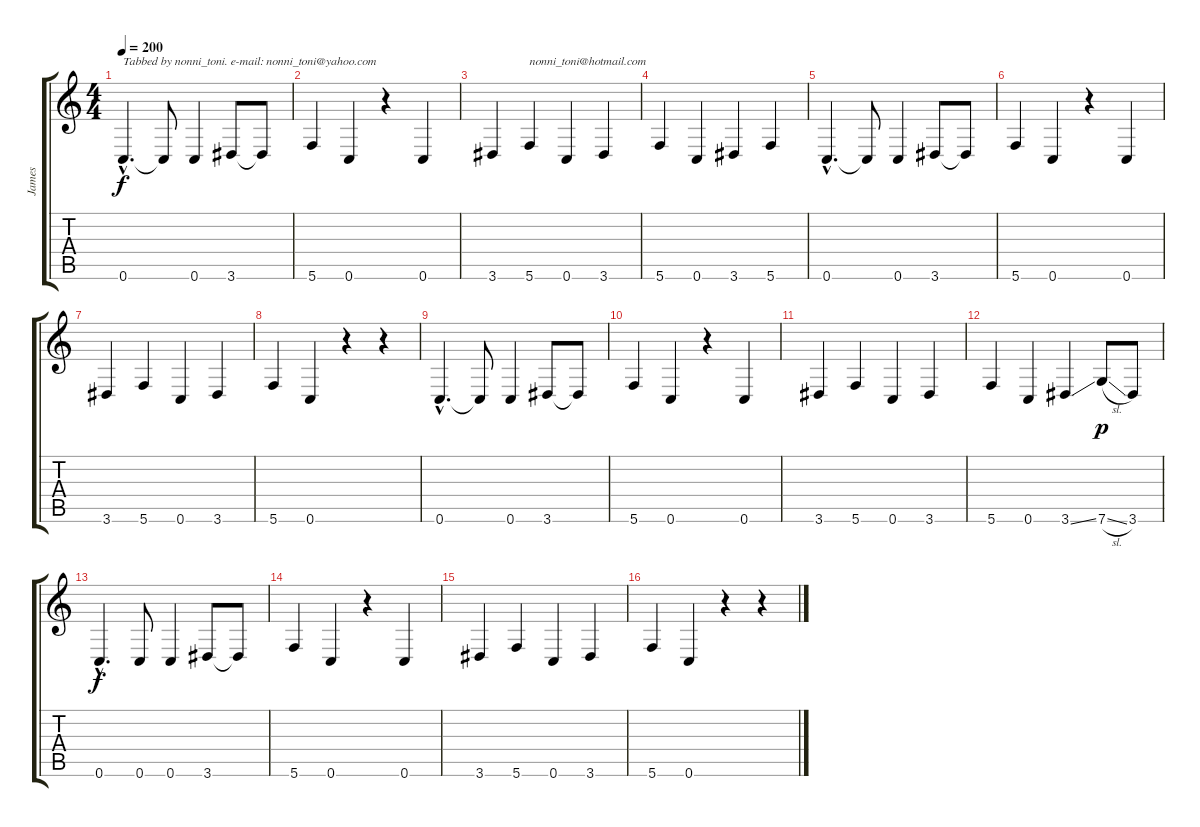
\track ("James" "James") {instrument overdrivenguitar}
\staff {score tabs}
\tuning (D4 A3 F3 C3 G2 C2) {hide}
\ts (4 4)
\tempo 200
\clef g2
\ks c
0.6{hac}.4{d txt "Tabbed by nonni_toni. e-mail: nonni_toni@yahoo.com" dy f instrument electricguitarmuted} 0.6{t}.8 0.6.4 3.6.8 3.6{t}.8 |
5.6.4 0.6.4 r.4 0.6.4 |
3.6.4 5.6.4{txt "nonni_toni@hotmail.com"} 0.6.4 3.6.4 |
5.6.4 0.6.4 3.6.4 5.6.4 |
0.6{hac}.4{d} 0.6{t}.8 0.6.4 3.6.8 3.6{t}.8 |
5.6.4 0.6.4 r.4 0.6.4 |
3.6.4 5.6.4 0.6.4 3.6.4 |
5.6.4 0.6.4 r.4 r.4 |
0.6{hac}.4{d} 0.6{t}.8 0.6.4 3.6.8 3.6{t}.8 |
5.6.4 0.6.4 r.4 0.6.4 |
3.6.4 5.6.4 0.6.4 3.6.4 |
5.6.4 0.6.4 3.6{ss}.4 7.6{sl}.8{dy p} 3.6.8 |
0.6{hac}.4{d dy f} 0.6.8 0.6.4 3.6.8 3.6{t}.8 |
5.6.4 0.6.4 r.4 0.6.4 |
3.6.4 5.6.4 0.6.4 3.6.4 |
5.6.4 0.6.4 r.4 r.4
